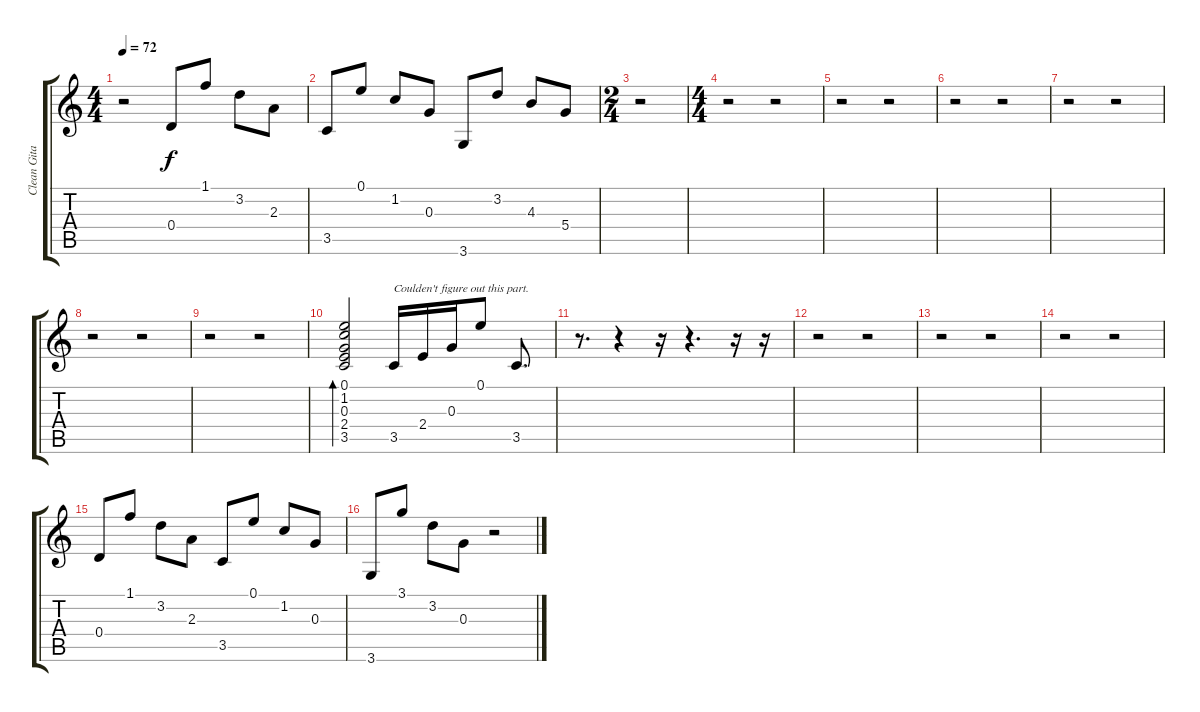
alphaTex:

\track ("Clean Gitarr" "Clean Gita") {instrument electricguitarclean}
\staff {score tabs}
\tuning (E4 B3 G3 D3 A2 E2) {hide}
\ts (4 4)
\tempo 72
\clef g2
\ks c
r.2{dy f} 0.4.8 1.1.8 3.2.8 2.3.8 |
3.5.8 0.1.8 1.2.8 0.3.8 3.6.8 3.2.8 4.3.8 5.4.8 |
\ts (2 4)
r.2 |
\ts (4 4)
r.2 r.2 |
r.2 r.2 |
r.2 r.2 |
r.2 r.2 |
r.2 r.2 |
r.2 r.2 |
(0.1 1.2 0.3 2.4 3.5).2{bd 120} 3.5.16{txt "Coulden't figure out this part."} 2.4.16 0.3.16 0.1.8 3.5.8{d} |
r.8{d} r.4 r.16 r.4{d} r.16 r.16 |
r.2 r.2 |
r.2 r.2 |
r.2 r.2 |
0.4.8 1.1.8 3.2.8 2.3.8 3.5.8 0.1.8 1.2.8 0.3.8 |
3.6.8 3.1.8 3.2.8 0.3.8 r.2
